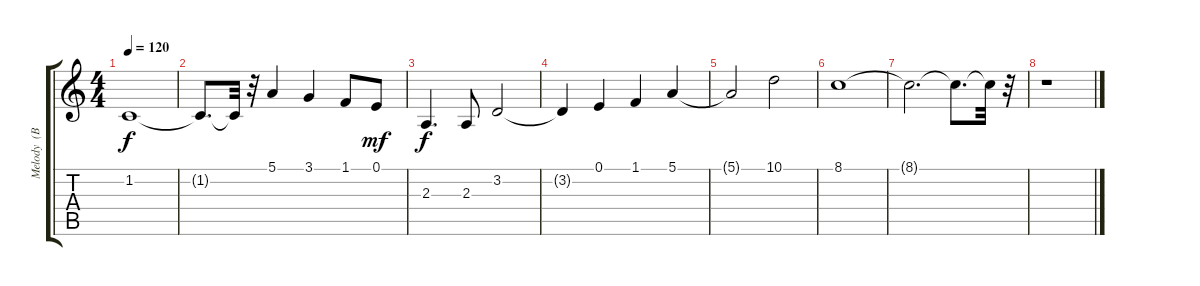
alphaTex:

\track ("Melody  (BB)" "Melody  (B") {instrument acousticgrandpiano}
\staff {score tabs}
\tuning (E4 B3 G3 D3 A2 E2) {hide}
\ts (4 4)
\tempo 120
\clef g2
\ks c
1.2.1{dy f} |
1.2{t}.8{d} 1.2{t}.32 r.32 5.1.4 3.1.4 1.1.8 0.1.8{dy mf} |
2.3.4{d dy f} 2.3.8 3.2.2 |
3.2{t}.4 0.1.4 1.1.4 5.1.4 |
5.1{t}.2 10.1.2 |
8.1.1 |
8.1{t}.2{d} 8.1{t}.8{d} 8.1{t}.32 r.32 |
r.1
